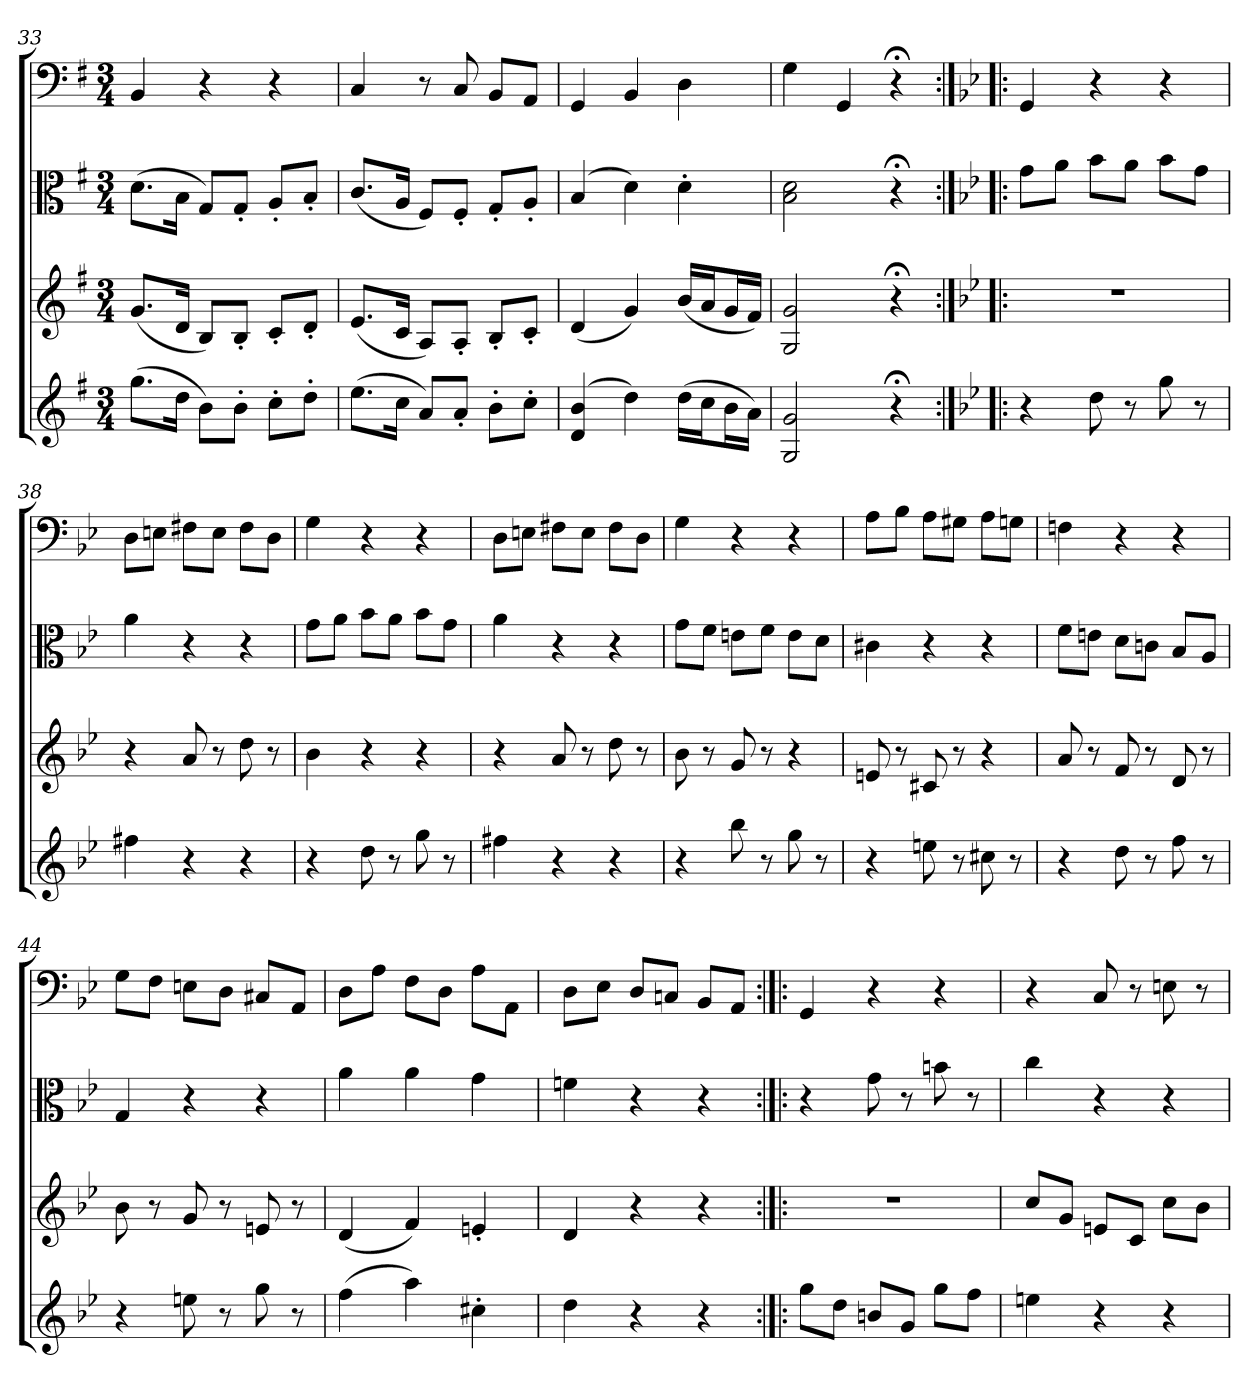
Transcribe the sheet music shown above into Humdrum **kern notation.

**kern	**kern	**kern	**kern
*part4	*part3	*part2	*part1
*staff4	*staff3	*staff2	*staff1
*clefG2	*clefG2	*clefC3	*clefF4
*k[f#]	*k[f#]	*k[f#]	*k[f#]
*G:	*G:	*G:	*G:
*M3/4	*M3/4	*M3/4	*M3/4
=33	=33	=33	=33
(8.gg\L	(8.g/L	(8.d\L	4BB
16dd\Jk	16d/Jk	16B\Jk	.
8b\L)	8B/L)	8G/L)	4r
8b'\J	8B'/J	8G'/J	.
8cc'\L	8c'/L	8A'/L	4r
8dd'\J	8d'/J	8B'/J	.
=34	=34	=34	=34
(8.ee\L	(8.e/L	(8.c/L	4C
16cc\Jk	16c/Jk	16A/Jk	.
8a/L)	8A/L)	8F#/L)	8r
8a'/J	8A'/J	8F#'/J	8C
8b'\L	8B'/L	8G'/L	8BB/L
8cc'\J	8c'/J	8A'/J	8AA/J
=35	=35	=35	=35
(4d 4b	(4d	(4B	4GG
4dd)	4g)	4d)	4BB
(16dd\LL	(16b/LL	4d'	4D
16cc\J	16a/J	.	.
16b\L	16g/L	.	.
16a\JJ)	16f#/JJ)	.	.
=36	=36	=36	=36
2G 2g	2G 2g	2B 2d	4G
.	.	.	4GG
4r;<	4r;<	4r;<	4r;<
=37:|!|:	=37:|!|:	=37:|!|:	=37:|!|:
*k[b-e-]	*k[b-e-]	*k[b-e-]	*k[b-e-]
*g:	*g:	*g:	*g:
4r	2.r	8g\L	4GG
.	.	8a\J	.
8dd	.	8b-\L	4r
8r	.	8a\J	.
8gg	.	8b-\L	4r
8r	.	8g\J	.
=38	=38	=38	=38
4ff#X	4r	4a	8D\L
.	.	.	8En\J
4r	8a	4r	8F#X\L
.	8r	.	8E\J
4r	8dd	4r	8F#\L
.	8r	.	8D\J
=39	=39	=39	=39
4r	4b-	8g\L	4G
.	.	8a\J	.
8dd	4r	8b-\L	4r
8r	.	8a\J	.
8gg	4r	8b-\L	4r
8r	.	8g\J	.
=40	=40	=40	=40
4ff#X	4r	4a	8D\L
.	.	.	8En\J
4r	8a	4r	8F#X\L
.	8r	.	8E\J
4r	8dd	4r	8F#\L
.	8r	.	8D\J
=41	=41	=41	=41
4r	8b-	8g\L	4G
.	8r	8f\J	.
8bb-	8g	8en\L	4r
8r	8r	8f\J	.
8gg	4r	8e\L	4r
8r	.	8d\J	.
=42	=42	=42	=42
4r	8en	4c#X	8A\L
.	8r	.	8B-\J
8een	8c#X	4r	8A\L
8r	8r	.	8G#X\J
8cc#X	4r	4r	8A\L
8r	.	.	8Gn\J
=43	=43	=43	=43
4r	8a	8f\L	4Fn
.	8r	8en\J	.
8dd	8f	8d\L	4r
8r	8r	8cn\J	.
8ff	8d	8B-/L	4r
8r	8r	8A/J	.
=44	=44	=44	=44
4r	8b-	4G	8G\L
.	8r	.	8F\J
8een	8g	4r	8En\L
8r	8r	.	8D\J
8gg	8en	4r	8C#X/L
8r	8r	.	8AA/J
=45	=45	=45	=45
(4ff	(4d	4a	8D\L
.	.	.	8A\J
4aa)	4f)	4a	8F\L
.	.	.	8D\J
4cc#X'	4en'	4g	8A\L
.	.	.	8AA\J
=46	=46	=46	=46
4dd	4d	4fn	8D\L
.	.	.	8E-\J
4r	4r	4r	8D/L
.	.	.	8Cn/J
4r	4r	4r	8BB-/L
.	.	.	8AA/J
=47:|!|:	=47:|!|:	=47:|!|:	=47:|!|:
8gg\L	2.r	4r	4GG
8dd\J	.	.	.
8bn/L	.	8g	4r
8g/J	.	8r	.
8gg\L	.	8bn	4r
8ff\J	.	8r	.
=48	=48	=48	=48
4een	8cc/L	4cc	4r
.	8g/J	.	.
4r	8en/L	4r	8C
.	8c/J	.	8r
4r	8cc\L	4r	8En
.	8b-\J	.	8r
=	=	=	=
*-	*-	*-	*-
